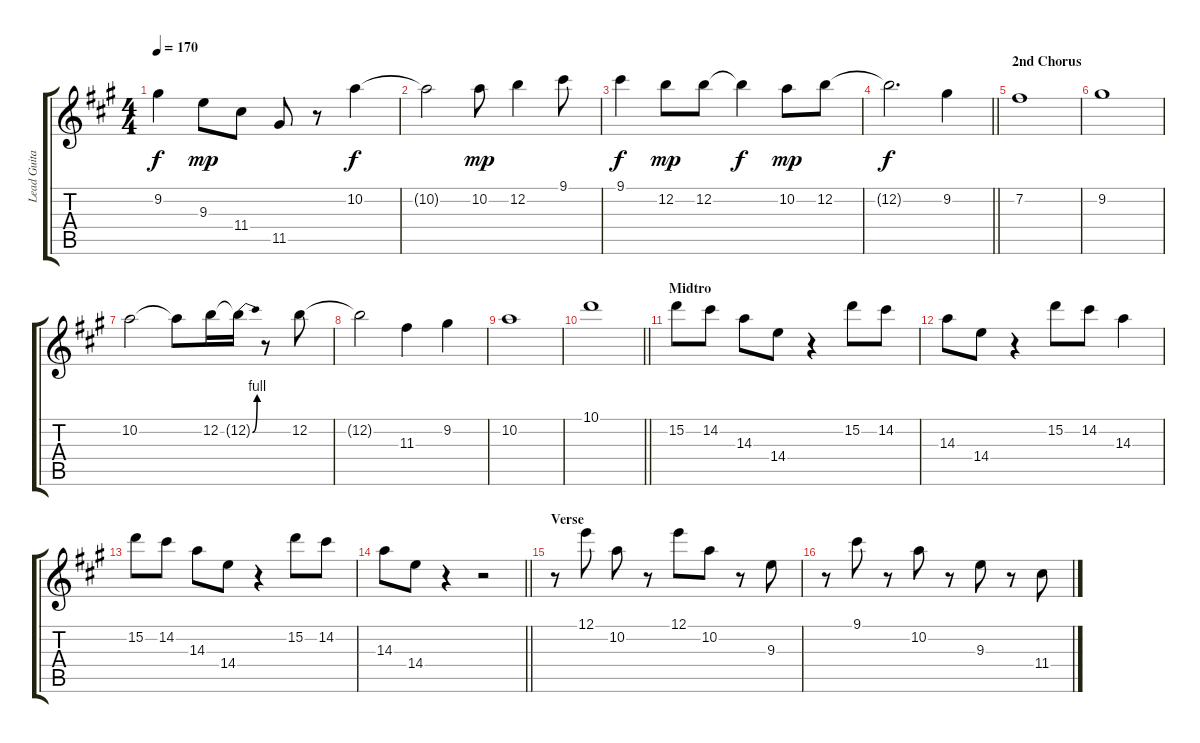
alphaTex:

\track ("Lead Guitar" "Lead Guita") {instrument overdrivenguitar}
\staff {score tabs}
\tuning (E4 B3 G3 D3 A2 E2) {hide}
\ts (4 4)
\tempo 170
\clef g2
\ks a
9.2{t}.4{dy f} 9.3.8{dy mp} 11.4.8 11.5.8 r.8 10.2.4{dy f} |
10.2{t}.2 10.2.8{dy mp} 12.2.4 9.1.8 |
9.1.4{dy f} 12.2.8{dy mp} 12.2.8 12.2{t}.4{dy f} 10.2.8{dy mp} 12.2.8 |
\barLineRight lightlight
12.2{t}.2{d dy f} 9.2.4 |
\section ("" "2nd Chorus")
7.2.1 |
9.2.1 |
10.2.2 10.2{t}.8 12.2.16 12.2{be (bend 0 0 60 4) t}.16 r.8 12.2.8 |
12.2{t}.2 11.3.4 9.2.4 |
10.2.1 |
\barLineRight lightlight
10.1.1 |
\section ("" "Midtro")
15.2.8 14.2.8 14.3.8 14.4.8 r.4 15.2.8 14.2.8 |
14.3.8 14.4.8 r.4 15.2.8 14.2.8 14.3.4 |
15.2.8 14.2.8 14.3.8 14.4.8 r.4 15.2.8 14.2.8 |
\barLineRight lightlight
14.3.8 14.4.8 r.4 r.2 |
\section ("" "Verse")
r.8 12.1.8 10.2.8 r.8 12.1.8 10.2.8 r.8 9.3.8 |
r.8 9.1.8 r.8 10.2.8 r.8 9.3.8 r.8 11.4.8
